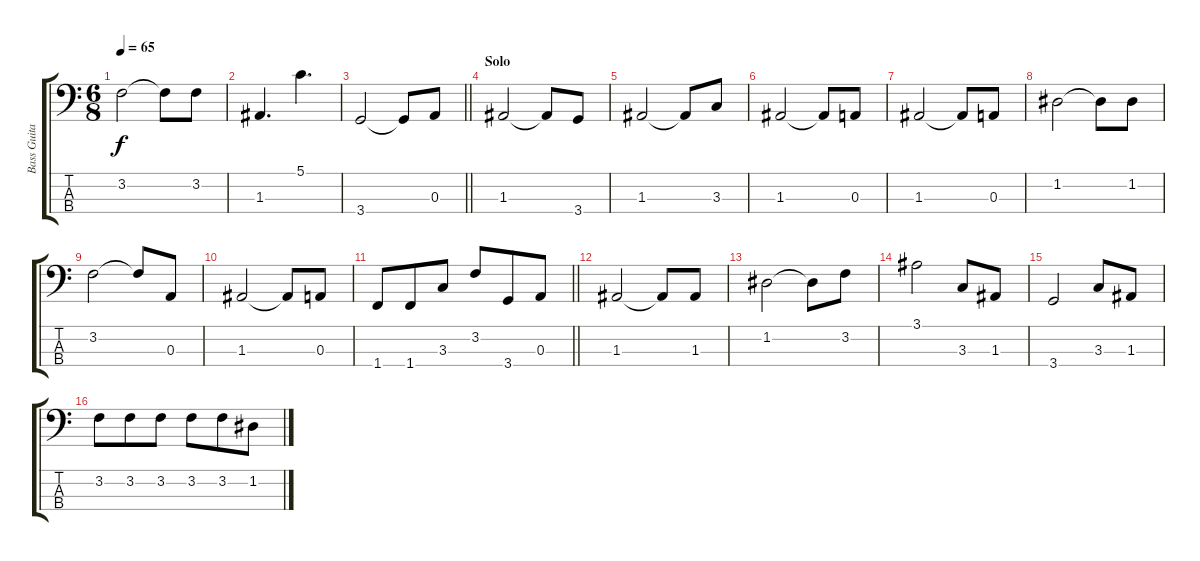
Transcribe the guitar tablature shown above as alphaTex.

\track ("Bass Guitar" "Bass Guita") {instrument electricbassfinger}
\staff {score tabs}
\tuning (G2 D2 A1 E1) {hide}
\ts (6 8)
\tempo 65
\clef f4
\ks c
3.2.2{dy f} 3.2{t}.8 3.2.8 |
1.3.4{d} 5.1.4{d} |
\barLineRight lightlight
3.4.2 3.4{t}.8 0.3.8 |
\section ("" "Solo")
1.3.2 1.3{t}.8 3.4.8 |
1.3.2 1.3{t}.8 3.3.8 |
1.3.2 1.3{t}.8 0.3.8 |
1.3.2 1.3{t}.8 0.3.8 |
1.2.2 1.2{t}.8 1.2.8 |
3.2.2 3.2{t}.8 0.3.8 |
1.3.2 1.3{t}.8 0.3.8 |
\barLineRight lightlight
1.4.8 1.4.8 3.3.8 3.2.8 3.4.8 0.3.8 |
\section ("" "")
1.3.2 1.3{t}.8 1.3.8 |
1.2.2 1.2{t}.8 3.2.8 |
3.1.2 3.3.8 1.3.8 |
3.4.2 3.3.8 1.3.8 |
3.2.8 3.2.8 3.2.8 3.2.8 3.2.8 1.2.8
